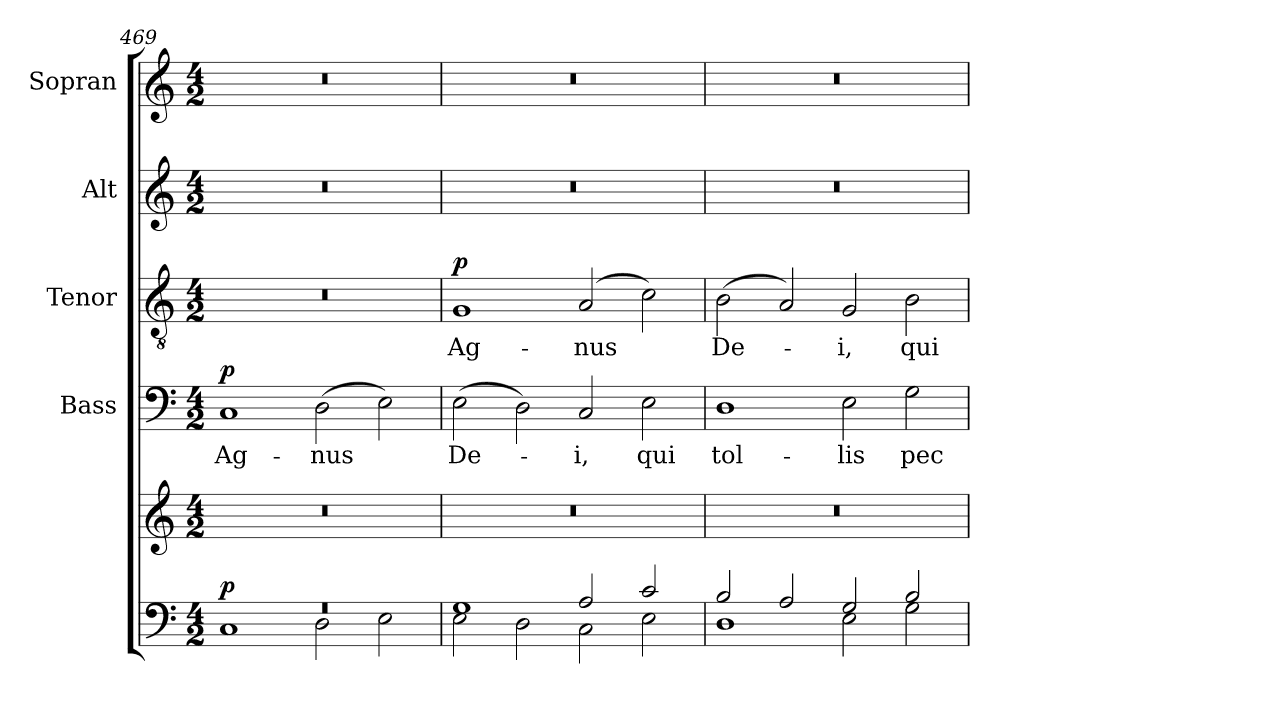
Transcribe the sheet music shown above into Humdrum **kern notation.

**kern	**kern	**dynam	**kern	**text	**dynam	**kern	**text	**dynam	**kern	**kern
*part5	*part5	*part5	*part4	*part4	*part4	*part3	*part3	*part3	*part2	*part1
*staff6	*staff5	*staff5/6	*staff4	*staff4	*staff4	*staff3	*staff3	*staff3	*staff2	*staff1
*	*	*	*I"Bass	*	*	*I"Tenor	*	*	*I"Alt	*I"Sopran
*	*	*	*I'B.	*	*	*I'T.	*	*	*I'A.	*I'S.
!!LO:PB:g=z
*clefF4	*clefG2	*	*clefF4	*	*	*clefGv2	*	*	*clefG2	*clefG2
*k[]	*k[]	*	*k[]	*	*	*k[]	*	*	*k[]	*k[]
*C:	*C:	*	*C:	*	*	*C:	*	*	*C:	*C:
*M4/2	*M4/2	*	*M4/2	*	*	*M4/2	*	*	*M4/2	*M4/2
=469	=469	=469	=469	=469	=469	=469	=469	=469	=469	=469
*^	*	*	*	*	*	*	*	*	*	*
!	!	!	!LO:DY:a=2	!	!LO:LY:b	!LO:DY:a	!	!	!	!	!
0rA	1C	0r	p	1C	Ag-	p	0r	.	.	0r	0r
!	!	!	!	!	!LO:LY:b	!	!	!	!	!	!
.	2D\	.	.	(>2D\	-nus	.	.	.	.	.	.
.	2E\	.	.	2E\)	.	.	.	.	.	.	.
=470	=470	=470	=470	=470	=470	=470	=470	=470	=470	=470	=470
!	!	!	!	!	!LO:LY:b	!	!	!LO:LY:b	!LO:DY:a	!	!
1G	2E\	0r	.	(>2E\	De-	.	1G	Ag-	p	0r	0r
.	2D\	.	.	2D\)	.	.	.	.	.	.	.
!	!	!	!	!	!LO:LY:b	!	!	!LO:LY:b	!	!	!
2A/	2C\	.	.	2C/	-i,	.	(>2A/	-nus	.	.	.
!	!	!	!	!	!LO:LY:b	!	!	!	!	!	!
2c/	2E\	.	.	2E\	qui	.	2c\)	.	.	.	.
=471	=471	=471	=471	=471	=471	=471	=471	=471	=471	=471	=471
!	!	!	!	!	!LO:LY:b	!	!	!LO:LY:b	!	!	!
2B/	1D	0r	.	1D	tol-	.	(<2B\	De-	.	0r	0r
2A/	.	.	.	.	.	.	2A/)	.	.	.	.
!	!	!	!	!	!LO:LY:b	!	!	!LO:LY:b	!	!	!
2G/	2E\	.	.	2E\	-lis	.	2G/	-i,	.	.	.
!	!	!	!	!	!LO:LY:b	!	!	!LO:LY:b	!	!	!
2B/	2G\	.	.	2G\	pec-	.	2B\	qui	.	.	.
*v	*v	*	*	*	*	*	*	*	*	*	*
=	=	=	=	=	=	=	=	=	=	=
*-	*-	*-	*-	*-	*-	*-	*-	*-	*-	*-
